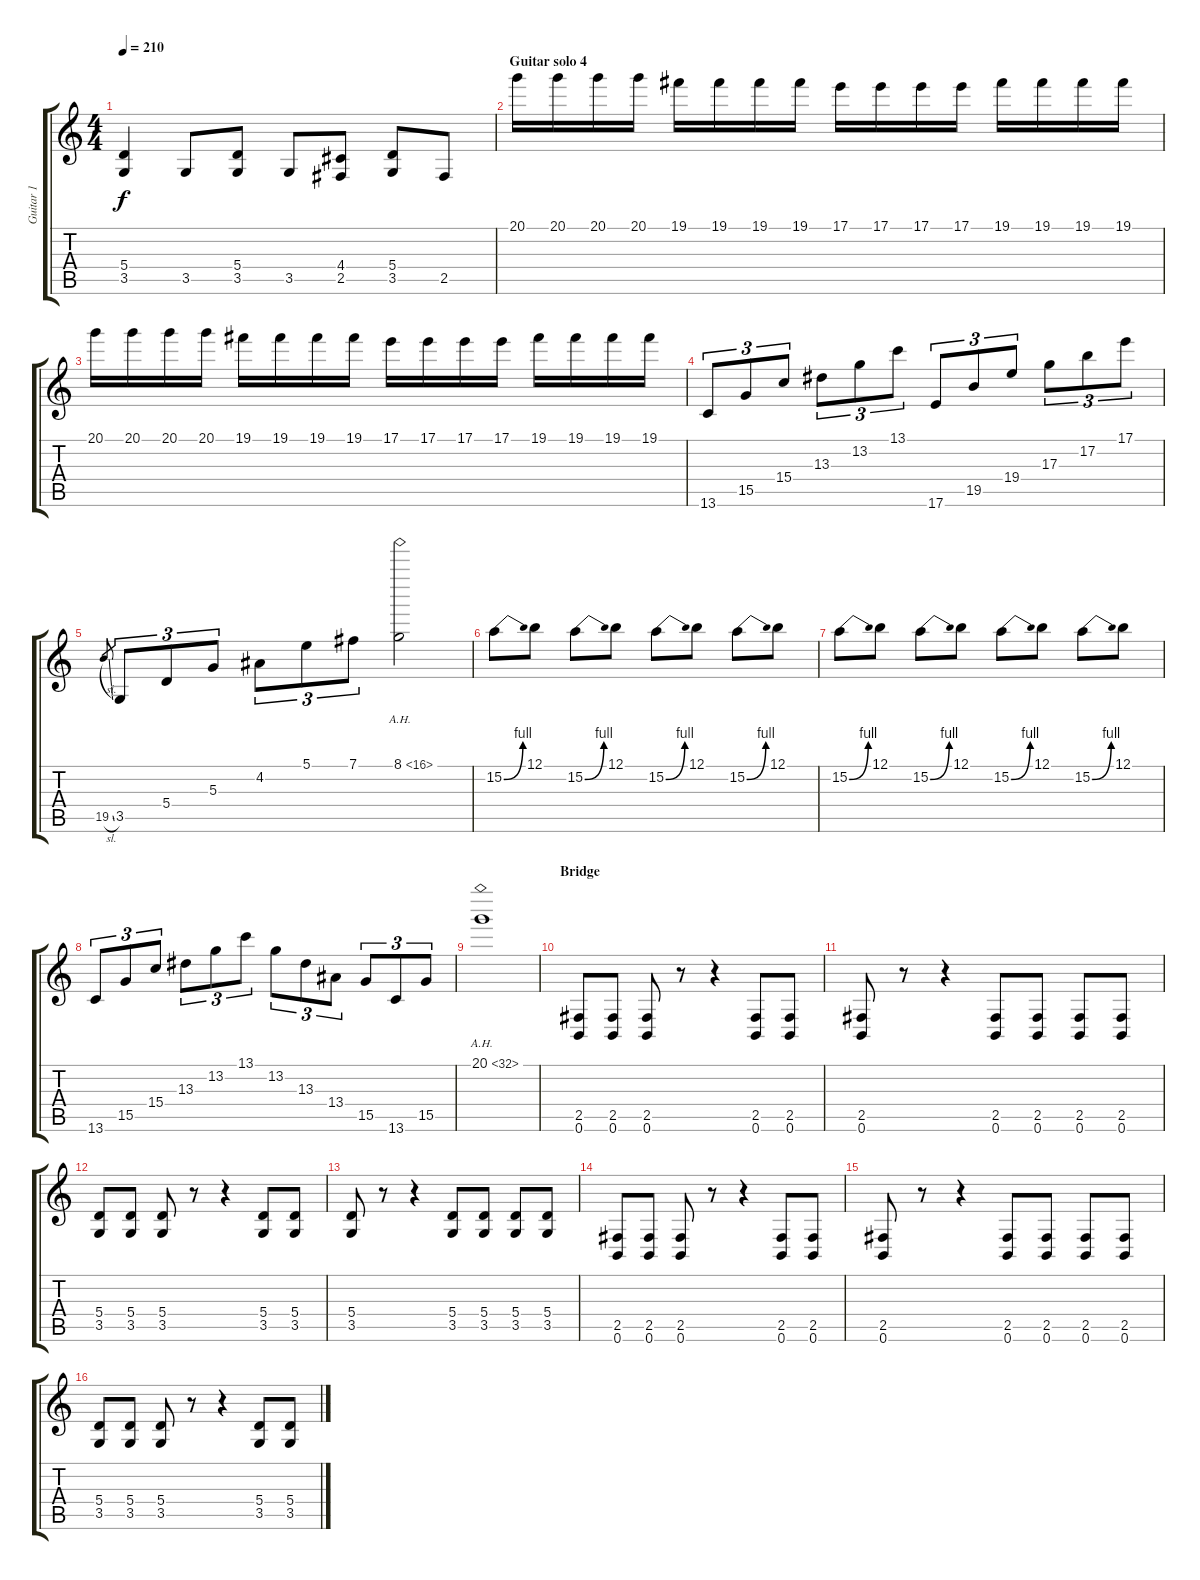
\track ("Guitar 1" "Guitar 1") {instrument distortionguitar}
\staff {score tabs}
\tuning (B3 Gb3 D3 A2 E2 B1) {hide}
\ts (4 4)
\tempo 210
\clef g2
\ks c
(5.4 3.5).4{dy f} 3.5.8 (5.4 3.5).8 3.5.8 (4.4 2.5).8 (5.4 3.5).8 2.5.8 |
\section ("" "Guitar solo 4")
20.1.16 20.1.16 20.1.16 20.1.16 19.1.16 19.1.16 19.1.16 19.1.16 17.1.16 17.1.16 17.1.16 17.1.16 19.1.16 19.1.16 19.1.16 19.1.16 |
20.1.16 20.1.16 20.1.16 20.1.16 19.1.16 19.1.16 19.1.16 19.1.16 17.1.16 17.1.16 17.1.16 17.1.16 19.1.16 19.1.16 19.1.16 19.1.16 |
13.6.8{tu (3 2)} 15.5.8{tu (3 2)} 15.4.8{tu (3 2)} 13.3.8{tu (3 2)} 13.2.8{tu (3 2)} 13.1.8{tu (3 2)} 17.6.8{tu (3 2)} 19.5.8{tu (3 2)} 19.4.8{tu (3 2)} 17.3.8{tu (3 2)} 17.2.8{tu (3 2)} 17.1.8{tu (3 2)} |
19.5{sl}.8{gr} 3.5.8{tu (3 2)} 5.4.8{tu (3 2)} 5.3.8{tu (3 2)} 4.2.8{tu (3 2)} 5.1.8{tu (3 2)} 7.1.8{tu (3 2)} 8.1{ah 8}.2 |
15.2{be (bend 0 0 60 4)}.8 12.1.8 15.2{be (bend 0 0 60 4)}.8 12.1.8 15.2{be (bend 0 0 60 4)}.8 12.1.8 15.2{be (bend 0 0 60 4)}.8 12.1.8 |
15.2{be (bend 0 0 60 4)}.8 12.1.8 15.2{be (bend 0 0 60 4)}.8 12.1.8 15.2{be (bend 0 0 60 4)}.8 12.1.8 15.2{be (bend 0 0 60 4)}.8 12.1.8 |
13.6.8{tu (3 2)} 15.5.8{tu (3 2)} 15.4.8{tu (3 2)} 13.3.8{tu (3 2)} 13.2.8{tu (3 2)} 13.1.8{tu (3 2)} 13.2.8{tu (3 2)} 13.3.8{tu (3 2)} 13.4.8{tu (3 2)} 15.5.8{tu (3 2)} 13.6.8{tu (3 2)} 15.5.8{tu (3 2)} |
20.1{ah 12}.1 |
\section ("" "Bridge")
(2.5 0.6).8 (2.5 0.6).8 (2.5 0.6).8 r.8 r.4 (2.5 0.6).8 (2.5 0.6).8 |
(2.5 0.6).8 r.8 r.4 (2.5 0.6).8 (2.5 0.6).8 (2.5 0.6).8 (2.5 0.6).8 |
(5.4 3.5).8 (5.4 3.5).8 (5.4 3.5).8 r.8 r.4 (5.4 3.5).8 (5.4 3.5).8 |
(5.4 3.5).8 r.8 r.4 (5.4 3.5).8 (5.4 3.5).8 (5.4 3.5).8 (5.4 3.5).8 |
(2.5 0.6).8 (2.5 0.6).8 (2.5 0.6).8 r.8 r.4 (2.5 0.6).8 (2.5 0.6).8 |
(2.5 0.6).8 r.8 r.4 (2.5 0.6).8 (2.5 0.6).8 (2.5 0.6).8 (2.5 0.6).8 |
(5.4 3.5).8 (5.4 3.5).8 (5.4 3.5).8 r.8 r.4 (5.4 3.5).8 (5.4 3.5).8
